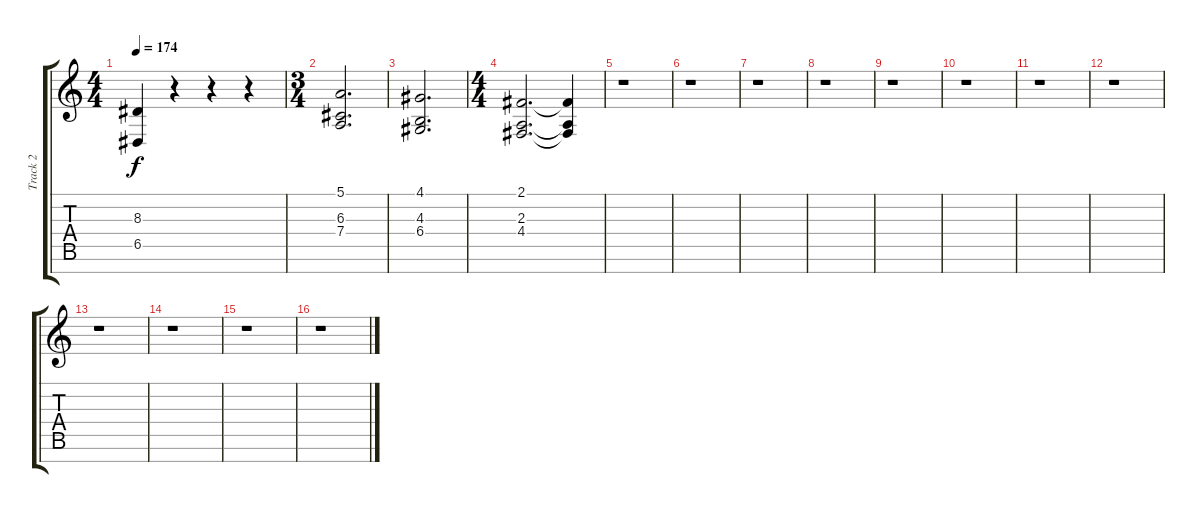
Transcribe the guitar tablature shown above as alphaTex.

\track ("Track 2" "Track 2") {instrument stringensemble1}
\staff {score tabs}
\tuning (E4 B3 G3 D3 A2 E2 B1) {hide}
\ts (4 4)
\tempo 174
\clef g2
\ks c
(8.3 6.5).4{dy f} r.4 r.4 r.4 |
\ts (3 4)
(5.1 6.3 7.4).2{d} |
(4.1 4.3 6.4).2{d} |
\ts (4 4)
(2.1 2.3 4.4).2{d} (2.1{t} 2.3{t} 4.4{t}).4 |
r.1 |
r.1 |
r.1 |
r.1 |
r.1 |
r.1 |
r.1 |
r.1 |
r.1 |
r.1 |
r.1 |
r.1
